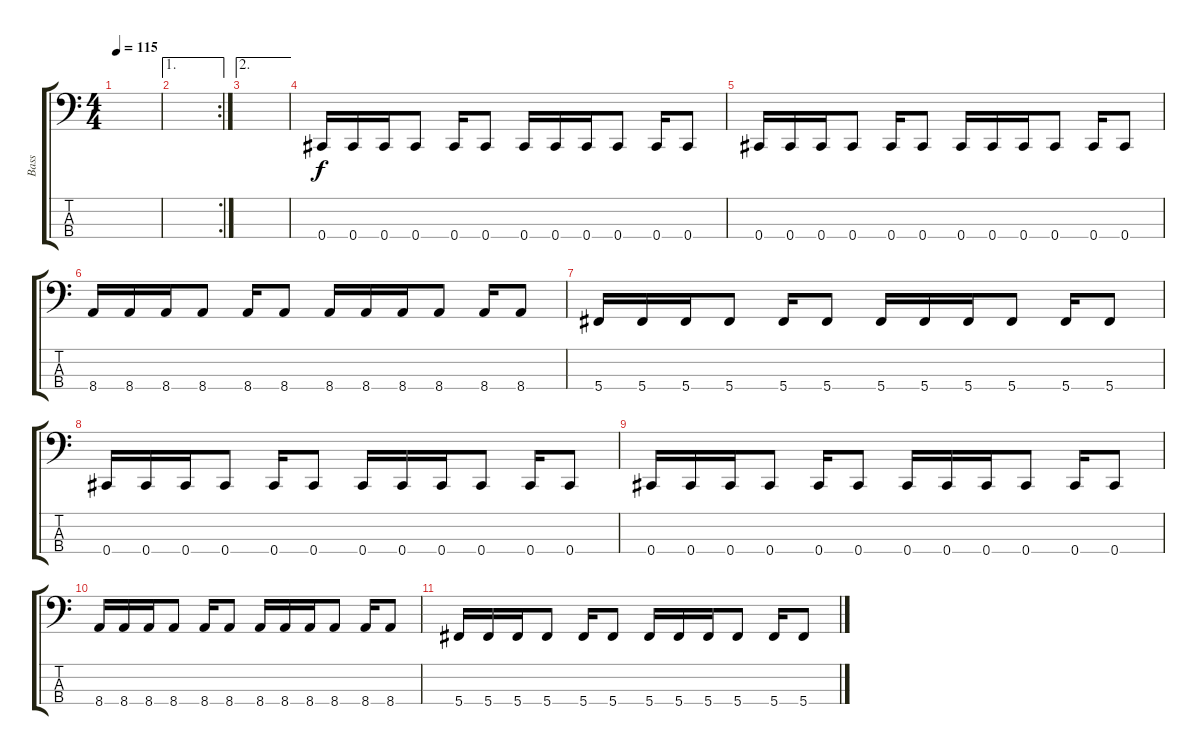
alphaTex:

\track ("Bass" "Bass") {instrument electricbassfinger}
\staff {score tabs}
\tuning (Gb2 Db2 Ab1 Db1) {hide}
\ts (4 4)
\tempo 115
\clef f4
\ks c
|
\ae 1
\rc 2
|
\ae 2
|
0.4.16 0.4.16 0.4.16 0.4.8 0.4.16 0.4.8 0.4.16 0.4.16 0.4.16 0.4.8 0.4.16 0.4.8 |
0.4.16 0.4.16 0.4.16 0.4.8 0.4.16 0.4.8 0.4.16 0.4.16 0.4.16 0.4.8 0.4.16 0.4.8 |
8.4.16 8.4.16 8.4.16 8.4.8 8.4.16 8.4.8 8.4.16 8.4.16 8.4.16 8.4.8 8.4.16 8.4.8 |
5.4.16 5.4.16 5.4.16 5.4.8 5.4.16 5.4.8 5.4.16 5.4.16 5.4.16 5.4.8 5.4.16 5.4.8 |
0.4.16 0.4.16 0.4.16 0.4.8 0.4.16 0.4.8 0.4.16 0.4.16 0.4.16 0.4.8 0.4.16 0.4.8 |
0.4.16 0.4.16 0.4.16 0.4.8 0.4.16 0.4.8 0.4.16 0.4.16 0.4.16 0.4.8 0.4.16 0.4.8 |
8.4.16 8.4.16 8.4.16 8.4.8 8.4.16 8.4.8 8.4.16 8.4.16 8.4.16 8.4.8 8.4.16 8.4.8 |
5.4.16 5.4.16 5.4.16 5.4.8 5.4.16 5.4.8 5.4.16 5.4.16 5.4.16 5.4.8 5.4.16 5.4.8
